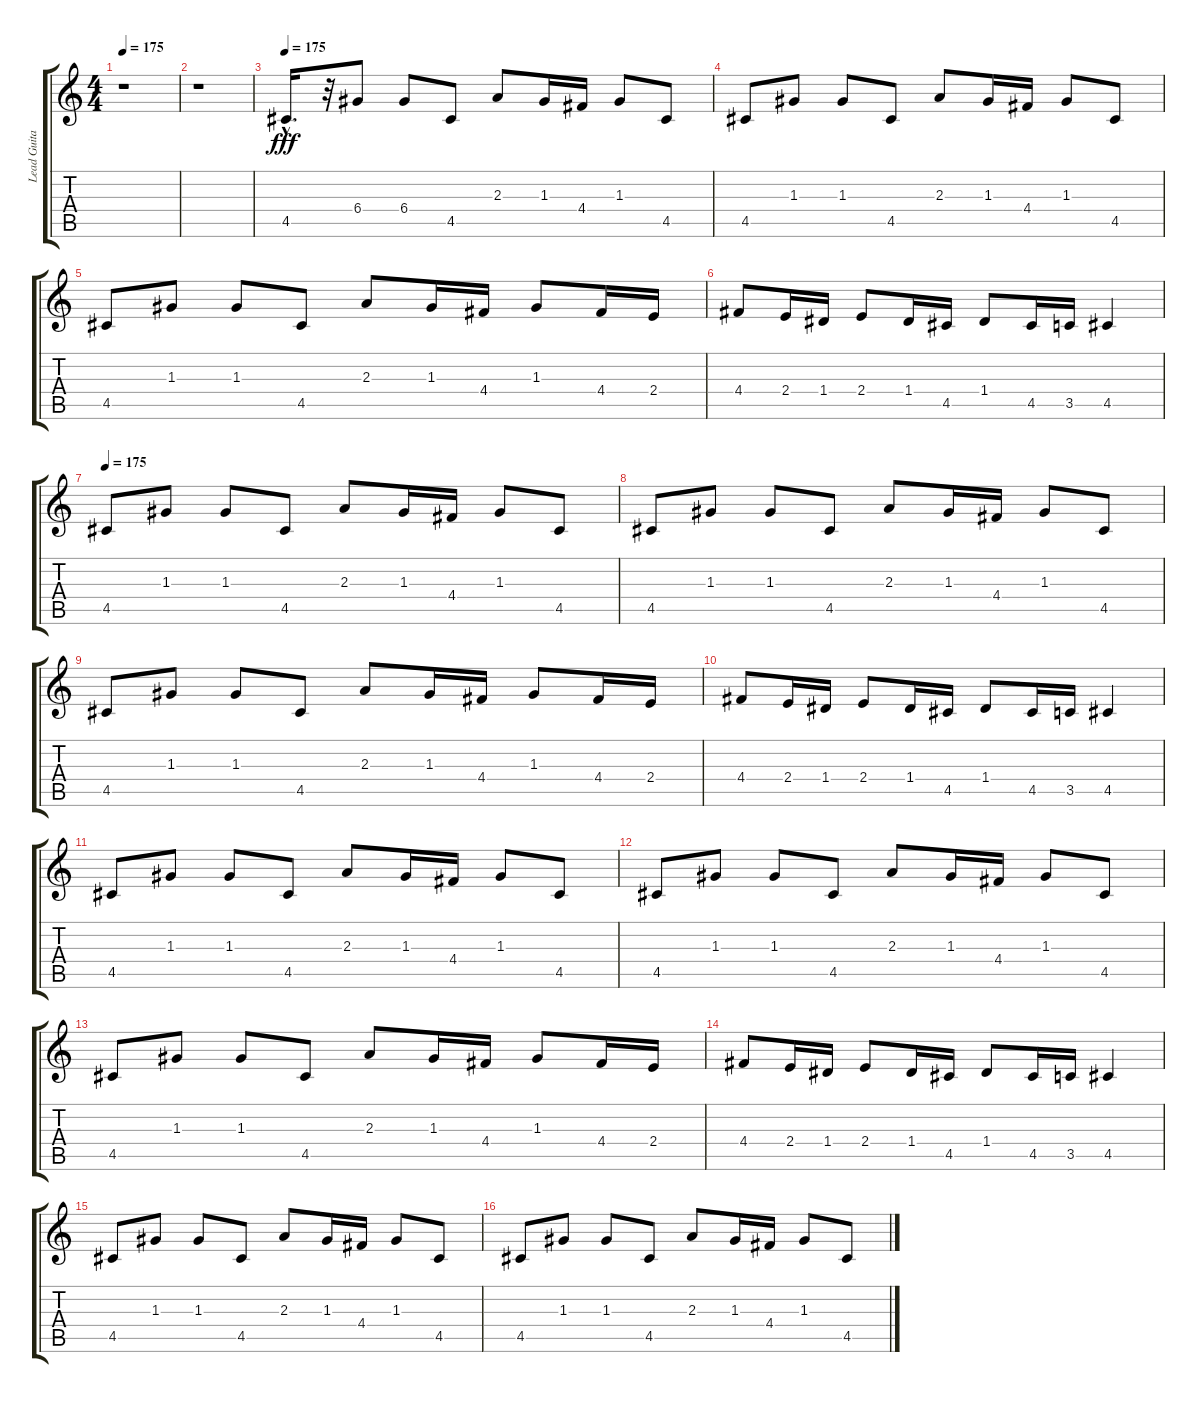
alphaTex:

\track ("Lead Guitar" "Lead Guita") {instrument distortionguitar}
\staff {score tabs}
\tuning (E4 B3 G3 D3 A2 E2) {hide}
\ts (4 4)
\tempo 175
\clef g2
\ks c
r.1{dy fff instrument distortionguitar} |
r.1 |
\tempo 175
4.5{hac}.16{d} r.32 6.4.8 6.4.8 4.5.8 2.3.8 1.3.16 4.4.16 1.3.8 4.5.8 |
4.5.8 1.3.8 1.3.8 4.5.8 2.3.8 1.3.16 4.4.16 1.3.8 4.5.8 |
4.5.8 1.3.8 1.3.8 4.5.8 2.3.8 1.3.16 4.4.16 1.3.8 4.4.16 2.4.16 |
4.4.8 2.4.16 1.4.16 2.4.8 1.4.16 4.5.16 1.4.8 4.5.16 3.5.16 4.5.4 |
\tempo 175
4.5.8 1.3.8 1.3.8 4.5.8 2.3.8 1.3.16 4.4.16 1.3.8 4.5.8 |
4.5.8 1.3.8 1.3.8 4.5.8 2.3.8 1.3.16 4.4.16 1.3.8 4.5.8 |
4.5.8 1.3.8 1.3.8 4.5.8 2.3.8 1.3.16 4.4.16 1.3.8 4.4.16 2.4.16 |
4.4.8 2.4.16 1.4.16 2.4.8 1.4.16 4.5.16 1.4.8 4.5.16 3.5.16 4.5.4 |
4.5.8 1.3.8 1.3.8 4.5.8 2.3.8 1.3.16 4.4.16 1.3.8 4.5.8 |
4.5.8 1.3.8 1.3.8 4.5.8 2.3.8 1.3.16 4.4.16 1.3.8 4.5.8 |
4.5.8 1.3.8 1.3.8 4.5.8 2.3.8 1.3.16 4.4.16 1.3.8 4.4.16 2.4.16 |
4.4.8 2.4.16 1.4.16 2.4.8 1.4.16 4.5.16 1.4.8 4.5.16 3.5.16 4.5.4 |
4.5.8 1.3.8 1.3.8 4.5.8 2.3.8 1.3.16 4.4.16 1.3.8 4.5.8 |
4.5.8 1.3.8 1.3.8 4.5.8 2.3.8 1.3.16 4.4.16 1.3.8 4.5.8
